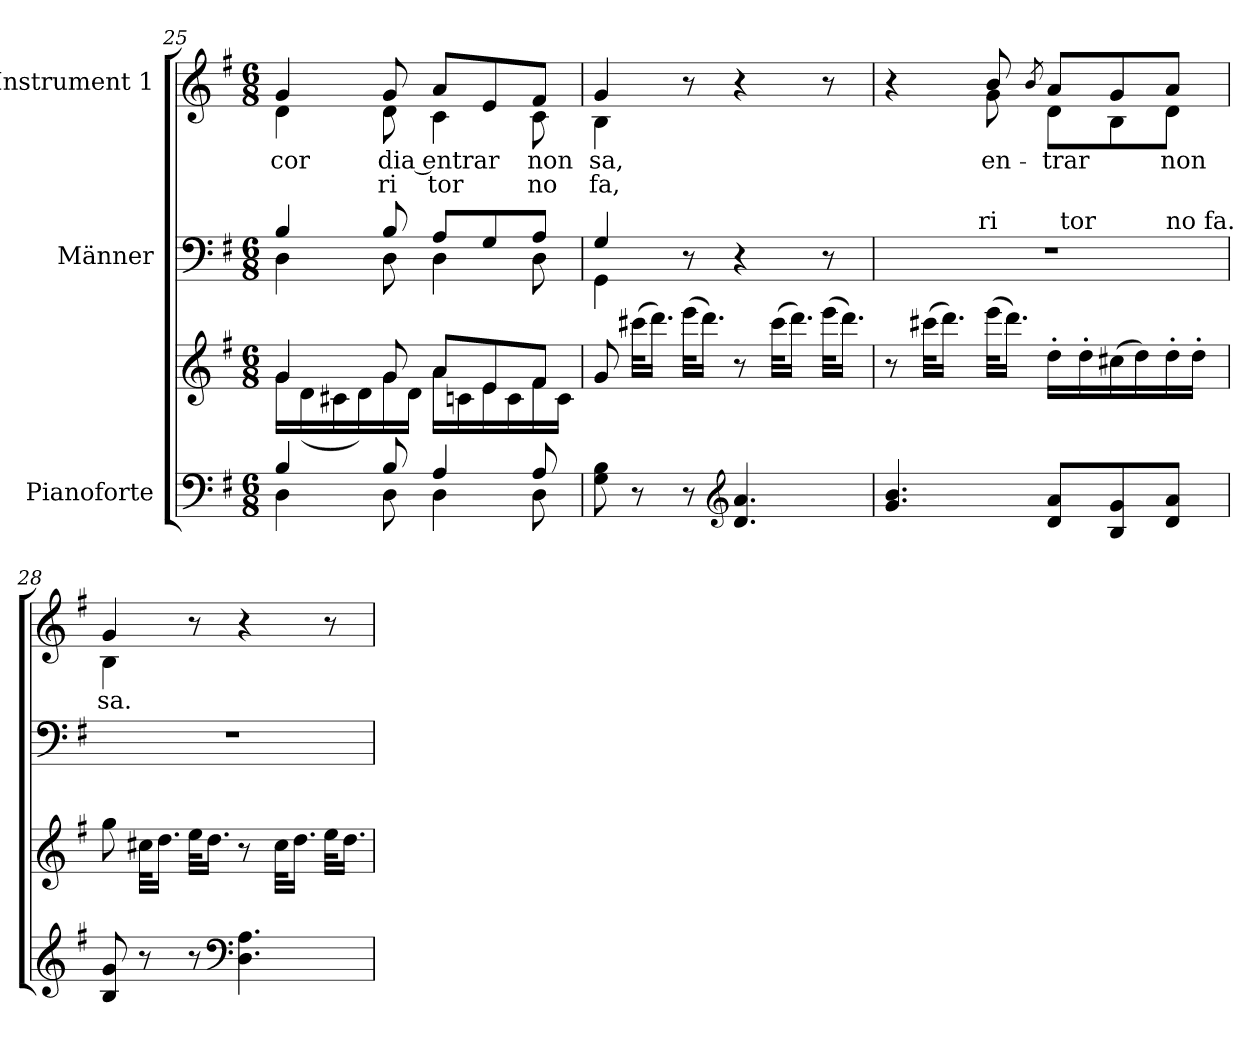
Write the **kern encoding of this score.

**kern	**kern	**kern	**kern	**text	**text
*part3	*part3	*part2	*part1	*part1	*part1
*staff4	*staff3	*staff2	*staff1	*staff1	*staff1
*I"Pianoforte	*	*I"Männer	*I"Instrument 1	*	*
!!LO:PB:g=z
*clefF4	*clefG2	*clefF4	*clefG2	*	*
*k[f#]	*k[f#]	*k[f#]	*k[f#]	*	*
*G:	*G:	*G:	*G:	*	*
*M6/8	*M6/8	*M6/8	*M6/8	*	*
=25	=25	=25	=25	=25	=25
*^	*^	*^	*	*	*
!	!	!	!	!	!	!	!LO:LY:b	!
*	*	*	*	*	*	*^	*	*
4B/	4D\	4g/	16g\LL	4B/	4D\	4g/	4d\	cor	.
.	.	.	(<16d\	.	.	.	.	.	.
.	.	.	16c#X\	.	.	.	.	.	.
.	.	.	16d\)	.	.	.	.	.	.
!	!	!	!	!	!	!	!	!LO:LY:b	!LO:LY:b
8B/	8D\	8g/	16g\	8B/	8D\	8g/	8d\	dia entrar	ri
.	.	.	16d\JJ	.	.	.	.	.	.
!	!	!	!	!	!	!	!	!	!LO:LY:b
4A/	4D\	8a/L	16a\LL	8A/L	4D\	8a/L	4c\	.	tor
.	.	.	16cn\	.	.	.	.	.	.
.	.	8e/	16e\	8G/	.	8e/	.	.	.
.	.	.	16c\	.	.	.	.	.	.
!	!	!	!	!	!	!	!	!LO:LY:b	!LO:LY:b
8A/	8D\	8f#/J	16f#\	8A/J	8D\	8f#/J	8c\	non	no
.	.	.	16c\JJ	.	.	.	.	.	.
*v	*v	*	*	*	*	*	*	*	*
=26	=26	=26	=26	=26	=26	=26	=26	=26
!	!	!	!	!	!	!	!LO:LY:b	!LO:LY:b
*	*v	*v	*	*	*	*	*	*
8G\ 8B\	8g/	4G/	4GG\	4g/	4B\	sa,	fa,
8r	(<32ccc#X\KLL	.	.	.	.	.	.
.	16.ddd\JJ)	.	.	.	.	.	.
8r	(<32eee\KLL	8r	2ryy	8r	2ryy	.	.
.	16.ddd\JJ)	.	.	.	.	.	.
*clefG2	*	*	*	*	*	*	*
4.d/ 4.a/	8r	4r	.	4r	.	.	.
.	(<32ccc#\KLL	.	.	.	.	.	.
.	16.ddd\JJ)	.	.	.	.	.	.
.	(<32eee\KLL	8r	.	8r	.	.	.
.	16.ddd\JJ)	.	.	.	.	.	.
=27	=27	=27	=27	=27	=27	=27	=27
*	*	*^	*^	*	*	*	*
4.g/ 4.b/	8r	2.r	6ryy	3ryy	2ryy	4r	4ryy	.	.
.	(<32ccc#X\KLL	.	.	.	.	.	.	.	.
.	16.ddd\JJ)	.	.	.	.	.	.	.	.
.	.	.	24..ryy	.	.	.	.	.	.
!	!	!	!LO:TX:a:t=ri	!	!	!	!	!	!
.	.	.	3ryy	.	.	.	.	.	.
!	!	!	!	!	!	!	!	!LO:LY:b	!
.	(<32eee\KLL	.	.	.	.	8b/	8g\	en-	.
.	16.ddd\JJ)	.	.	.	.	.	.	.	.
.	.	.	.	24.ryy	.	.	.	.	.
.	.	.	.	.	.	8qb/	.	.	.
!	!	!	!	!	!	!	!	!LO:LY:b	!
8d/ 8a/L	16dd'\LL	.	.	.	.	8a/L	8d\L	-trar	.
!	!	!	!	!LO:TX:a:t=tor	!	!	!	!	!
.	.	.	.	3ryy	.	.	.	.	.
.	16dd'\	.	.	.	.	.	.	.	.
8B/ 8g/	(>16cc#X\	.	.	.	8ryy	8g/	8B\	.	.
.	16dd\)	.	.	.	.	.	.	.	.
.	.	.	6ryy	.	.	.	.	.	.
!	!	!	!	!	!LO:TX:a:t=no fa.	!	!	!	!
!	!	!	!	!	!	!	!	!LO:LY:b	!
8d/ 8a/J	16dd'\	.	.	.	8ryy	8a/J	8d\J	non	.
.	16dd'\JJ	.	.	.	.	.	.	.	.
.	.	.	.	48ryy	.	.	.	.	.
.	.	.	96ryy	.	.	.	.	.	.
=28	=28	=28	=28	=28	=28	=28	=28	=28	=28
!	!	!	!	!	!	!	!	!LO:LY:b	!
*	*	*v	*v	*v	*v	*	*	*	*
8B/ 8g/	8gg\	2.r	4g/	4B\	sa.	.
8r	32cc#X\KLL	.	.	.	.	.
.	16.dd\JJ	.	.	.	.	.
8r	32ee\KLL	.	8r	2ryy	.	.
.	16.dd\JJ	.	.	.	.	.
*clefF4	*	*	*	*	*	*
4.D\ 4.A\	8r	.	4r	.	.	.
.	32cc#\KLL	.	.	.	.	.
.	16.dd\JJ	.	.	.	.	.
.	32ee\KLL	.	8r	.	.	.
.	16.dd\JJ	.	.	.	.	.
*	*	*	*v	*v	*	*
=	=	=	=	=	=
*-	*-	*-	*-	*-	*-
